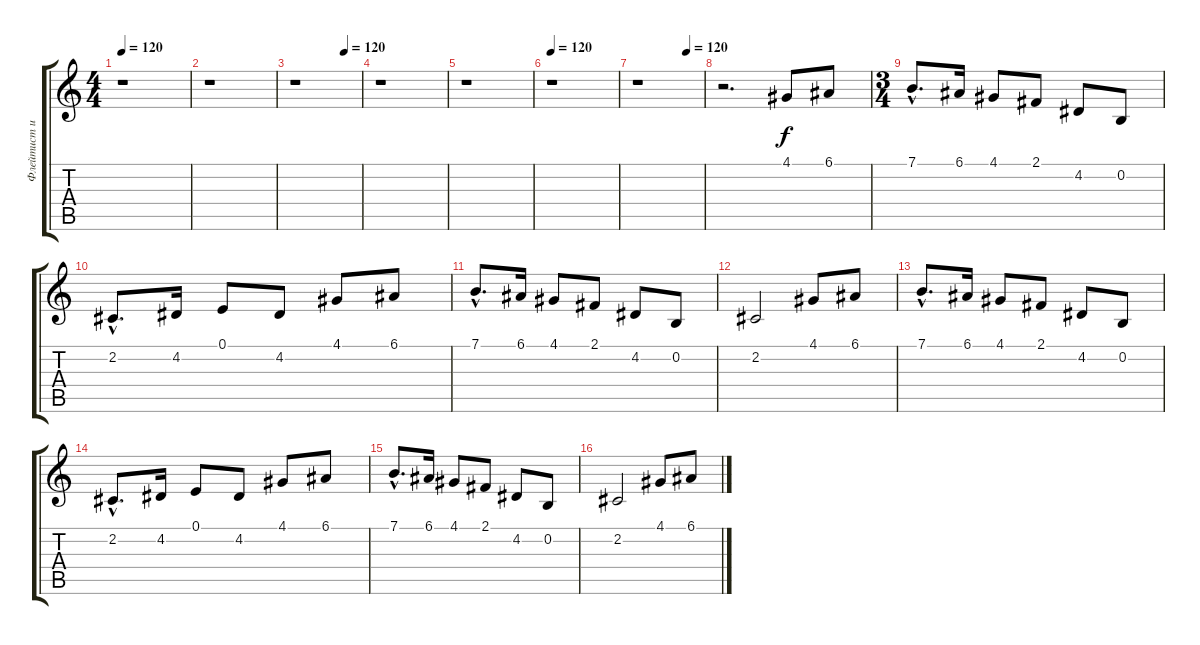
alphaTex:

\track ("Флейтист извращенец" "Флейтист и") {instrument flute}
\staff {score tabs}
\tuning (E4 B3 G3 D3 A2 E2) {hide}
\ts (4 4)
\tempo 120
\clef g2
\ks c
r.1{dy f} |
r.1 |
\tempo (120 0.75)
r.1 |
r.1 |
r.1 |
\tempo 120
r.1 |
\tempo (120 0.75)
r.1 |
r.2{d} 4.1.8 6.1.8 |
\ts (3 4)
7.1{hac}.8{d} 6.1.16 4.1.8 2.1.8 4.2.8 0.2.8 |
2.2{hac}.8{d} 4.2.16 0.1.8 4.2.8 4.1.8 6.1.8 |
7.1{hac}.8{d} 6.1.16 4.1.8 2.1.8 4.2.8 0.2.8 |
2.2.2 4.1.8 6.1.8 |
7.1{hac}.8{d} 6.1.16 4.1.8 2.1.8 4.2.8 0.2.8 |
2.2{hac}.8{d} 4.2.16 0.1.8 4.2.8 4.1.8 6.1.8 |
7.1{hac}.8{d} 6.1.16 4.1.8 2.1.8 4.2.8 0.2.8 |
2.2.2 4.1.8 6.1.8
